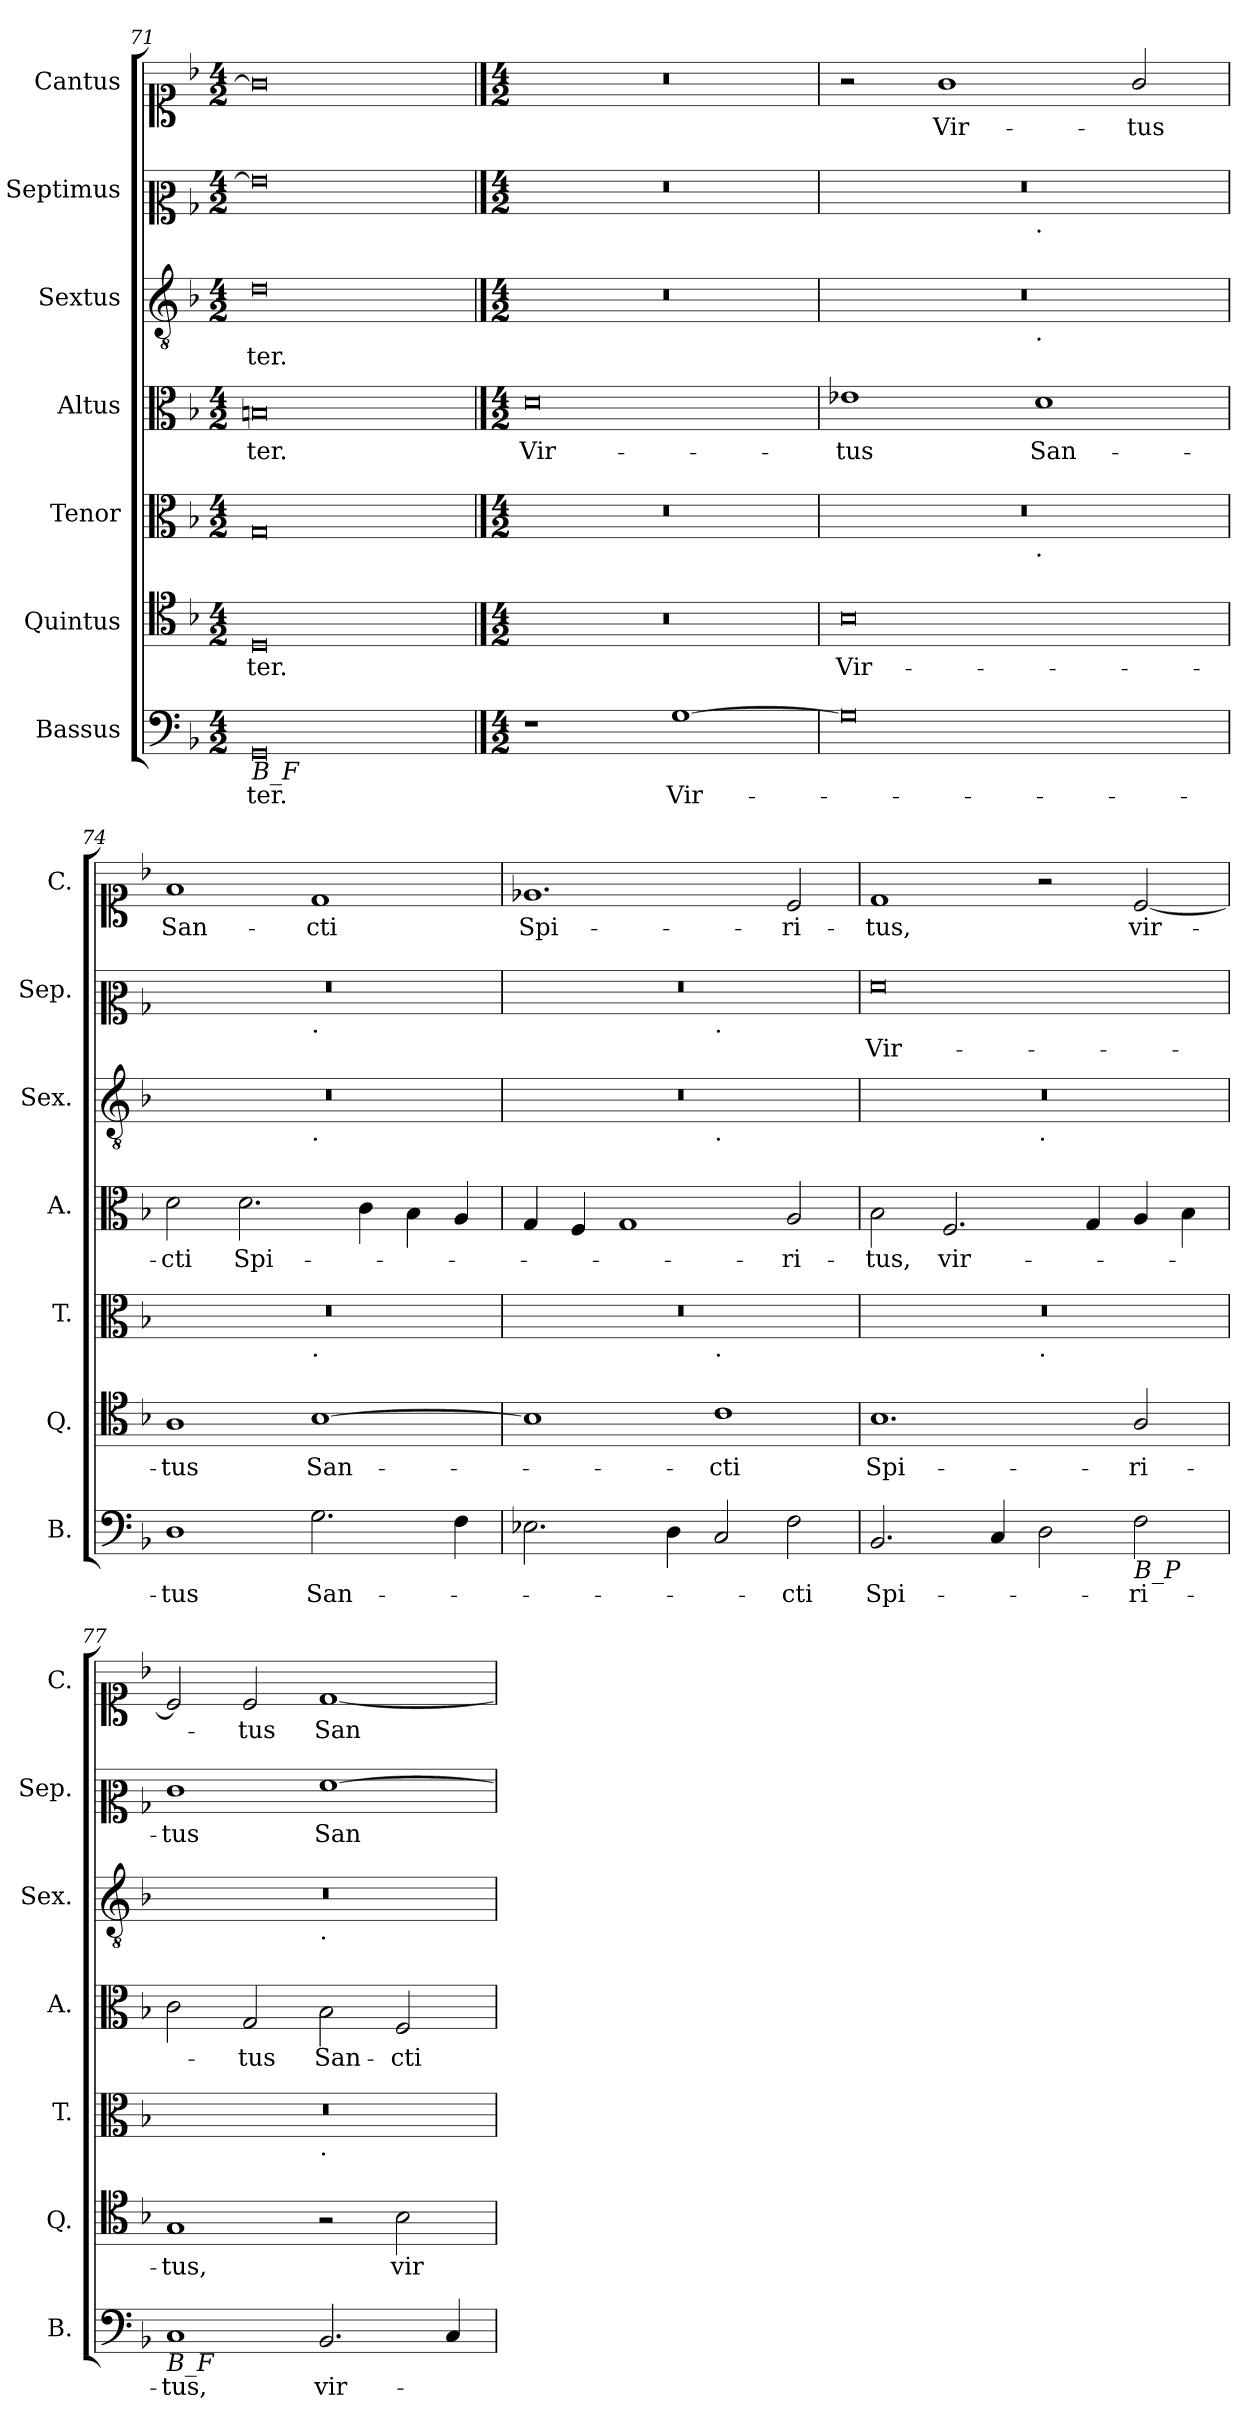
**kern	**text	**kern	**text	**kern	**kern	**text	**kern	**text	**kern	**text	**kern	**text
*part7	*part7	*part6	*part6	*part5	*part4	*part4	*part3	*part3	*part2	*part2	*part1	*part1
*staff7	*staff7	*staff6	*staff6	*staff5	*staff4	*staff4	*staff3	*staff3	*staff2	*staff2	*staff1	*staff1
*I"Bassus	*	*I"Quintus	*	*I"Tenor	*I"Altus	*	*I"Sextus	*	*I"Septimus	*	*I"Cantus	*
*I'B.	*	*I'Q.	*	*I'T.	*I'A.	*	*I'Sex.	*	*I'Sep.	*	*I'C.	*
*clefF4	*	*clefC4	*	*clefC3	*clefC3	*	*clefGv2	*	*clefC2	*	*clefC1	*
*k[b-]	*	*k[b-]	*	*k[b-]	*k[b-]	*	*k[b-]	*	*k[b-]	*	*k[b-]	*
*F:	*	*F:	*	*F:	*F:	*	*F:	*	*F:	*	*F:	*
*M4/2	*	*M4/2	*	*M4/2	*M4/2	*	*M4/2	*	*M4/2	*	*M4/2	*
=71	=71	=71	=71	=71	=71	=71	=71	=71	=71	=71	=71	=71
!LO:TX:b:i:t=B_F	!	!	!	!	!	!	!	!	!	!	!	!
!	!LO:LY:b	!	!LO:LY:b	!	!	!LO:LY:b	!	!LO:LY:b	!	!	!	!
0GG	-ter.	0D	-ter.	0G	0Bn	-ter.	0d	-ter.	0g]	.	0g]	.
==72	==72	==72	==72	==72	==72	==72	==72	==72	==72	==72	==72	==72
*M4/2	*	*M4/2	*	*M4/2	*M4/2	*	*M4/2	*	*M4/2	*	*M4/2	*
!	!	!	!	!	!	!LO:LY:b	!	!	!	!	!	!
1r	.	0r	.	0r	0d	Vir-	0r	.	0r	.	0r	.
!	!LO:LY:b	!	!	!	!	!	!	!	!	!	!	!
[1G	Vir-	.	.	.	.	.	.	.	.	.	.	.
=73	=73	=73	=73	=73	=73	=73	=73	=73	=73	=73	=73	=73
!	!	!	!LO:LY:b	!	!	!LO:LY:b	!	!	!	!	!	!
*	*	*	*	*^	*	*	*^	*	*^	*	*	*
0G]	.	0B-	Vir-	0r	1ryy	1e-X	-tus	0r	1ryy	.	0r	1ryy	.	2r	.
!	!	!	!	!	!	!	!	!	!	!	!	!	!	!	!LO:LY:b
.	.	.	.	.	.	.	.	.	.	.	.	.	.	1g	Vir-
!	!	!	!	!	!	!	!	!	!	!	!	!LO:TX:b:t=.	!	!	!
!	!	!	!	!	!	!	!	!	!LO:TX:b:t=.	!	!	!	!	!	!
!	!	!	!	!	!LO:TX:b:t=.	!	!	!	!	!	!	!	!	!	!
!	!	!	!	!	!	!	!LO:LY:b	!	!	!	!	!	!	!	!
.	.	.	.	.	1ryy	1d	San-	.	1ryy	.	.	1ryy	.	.	.
!	!	!	!	!	!	!	!	!	!	!	!	!	!	!	!LO:LY:b
.	.	.	.	.	.	.	.	.	.	.	.	.	.	2g/	-tus
=74	=74	=74	=74	=74	=74	=74	=74	=74	=74	=74	=74	=74	=74	=74	=74
!	!LO:LY:b	!	!LO:LY:b	!	!	!	!LO:LY:b	!	!	!	!	!	!	!	!LO:LY:b
1D	-tus	1A	-tus	0r	1ryy	2d\	-cti	0r	1ryy	.	0r	1ryy	.	1f	San-
!	!	!	!	!	!	!	!LO:LY:b	!	!	!	!	!	!	!	!
.	.	.	.	.	.	2.d\	Spi-	.	.	.	.	.	.	.	.
!	!	!	!	!	!	!	!	!	!	!	!	!LO:TX:b:t=.	!	!	!
!	!	!	!	!	!	!	!	!	!LO:TX:b:t=.	!	!	!	!	!	!
!	!	!	!	!	!LO:TX:b:t=.	!	!	!	!	!	!	!	!	!	!
!	!LO:LY:b	!	!LO:LY:b	!	!	!	!	!	!	!	!	!	!	!	!LO:LY:b
2.G\	San-	[1B-	San-	.	1ryy	.	.	.	1ryy	.	.	1ryy	.	1d	-cti
.	.	.	.	.	.	4c\	.	.	.	.	.	.	.	.	.
.	.	.	.	.	.	4B-\	.	.	.	.	.	.	.	.	.
4F\	.	.	.	.	.	4A/	.	.	.	.	.	.	.	.	.
=75	=75	=75	=75	=75	=75	=75	=75	=75	=75	=75	=75	=75	=75	=75	=75
!	!	!	!	!	!	!	!	!	!	!	!	!	!	!	!LO:LY:b
2.E-X\	.	1B-]	.	0r	1ryy	4G/	.	0r	1ryy	.	0r	1ryy	.	1.e-X	Spi-
.	.	.	.	.	.	4F/	.	.	.	.	.	.	.	.	.
.	.	.	.	.	.	1G	.	.	.	.	.	.	.	.	.
4D\	.	.	.	.	.	.	.	.	.	.	.	.	.	.	.
!	!	!	!	!	!	!	!	!	!	!	!	!LO:TX:b:t=.	!	!	!
!	!	!	!	!	!	!	!	!	!LO:TX:b:t=.	!	!	!	!	!	!
!	!	!	!	!	!LO:TX:b:t=.	!	!	!	!	!	!	!	!	!	!
!	!	!	!LO:LY:b	!	!	!	!	!	!	!	!	!	!	!	!
2C/	.	1c	-cti	.	1ryy	.	.	.	1ryy	.	.	1ryy	.	.	.
!	!LO:LY:b	!	!	!	!	!	!LO:LY:b	!	!	!	!	!	!	!	!LO:LY:b
2F\	-cti	.	.	.	.	2A/	-ri-	.	.	.	.	.	.	2c/	-ri-
=76	=76	=76	=76	=76	=76	=76	=76	=76	=76	=76	=76	=76	=76	=76	=76
!	!LO:LY:b	!	!LO:LY:b	!	!	!	!LO:LY:b	!	!	!	!	!	!LO:LY:b	!	!LO:LY:b
*	*	*	*	*	*	*	*	*	*	*	*v	*v	*	*	*
2.BB-/	Spi-	1.B-	Spi-	0r	1ryy	2B-\	-tus,	0r	1ryy	.	0f	Vir-	1d	-tus,
!	!	!	!	!	!	!	!LO:LY:b	!	!	!	!	!	!	!
.	.	.	.	.	.	2.F/	vir-	.	.	.	.	.	.	.
4C/	.	.	.	.	.	.	.	.	.	.	.	.	.	.
!	!	!	!	!	!	!	!	!	!LO:TX:b:t=.	!	!	!	!	!
!	!	!	!	!	!LO:TX:b:t=.	!	!	!	!	!	!	!	!	!
2D\	.	.	.	.	1ryy	.	.	.	1ryy	.	.	.	2r	.
.	.	.	.	.	.	4G/	.	.	.	.	.	.	.	.
!LO:TX:b:i:t=B_P	!	!	!	!	!	!	!	!	!	!	!	!	!	!
!	!LO:LY:b	!	!LO:LY:b	!	!	!	!	!	!	!	!	!	!	!LO:LY:b
2F\	-ri-	2A/	-ri-	.	.	4A/	.	.	.	.	.	.	[2c/	vir-
.	.	.	.	.	.	4B-\	.	.	.	.	.	.	.	.
=77	=77	=77	=77	=77	=77	=77	=77	=77	=77	=77	=77	=77	=77	=77
!LO:TX:b:i:t=B_F	!	!	!	!	!	!	!	!	!	!	!	!	!	!
!	!LO:LY:b	!	!LO:LY:b	!	!	!	!	!	!	!	!	!LO:LY:b	!	!
1C	-tus,	1G	-tus,	0r	1ryy	2c\	.	0r	1ryy	.	1e	-tus	2c/]	.
!	!	!	!	!	!	!	!LO:LY:b	!	!	!	!	!	!	!LO:LY:b
.	.	.	.	.	.	2G/	-tus	.	.	.	.	.	2c/	-tus
!	!	!	!	!	!	!	!	!	!LO:TX:b:t=.	!	!	!	!	!
!	!	!	!	!	!LO:TX:b:t=.	!	!	!	!	!	!	!	!	!
!	!LO:LY:b	!	!	!	!	!	!LO:LY:b	!	!	!	!	!LO:LY:b	!	!LO:LY:b
2.BB-/	vir-	2r	.	.	1ryy	2B-\	San-	.	1ryy	.	[1f	San-	[1d	San-
!	!	!	!LO:LY:b	!	!	!	!LO:LY:b	!	!	!	!	!	!	!
.	.	2B-\	vir	.	.	2F/	-cti	.	.	.	.	.	.	.
4C/	.	.	.	.	.	.	.	.	.	.	.	.	.	.
*	*	*	*	*v	*v	*	*	*v	*v	*	*	*	*	*
=	=	=	=	=	=	=	=	=	=	=	=	=
*-	*-	*-	*-	*-	*-	*-	*-	*-	*-	*-	*-	*-
